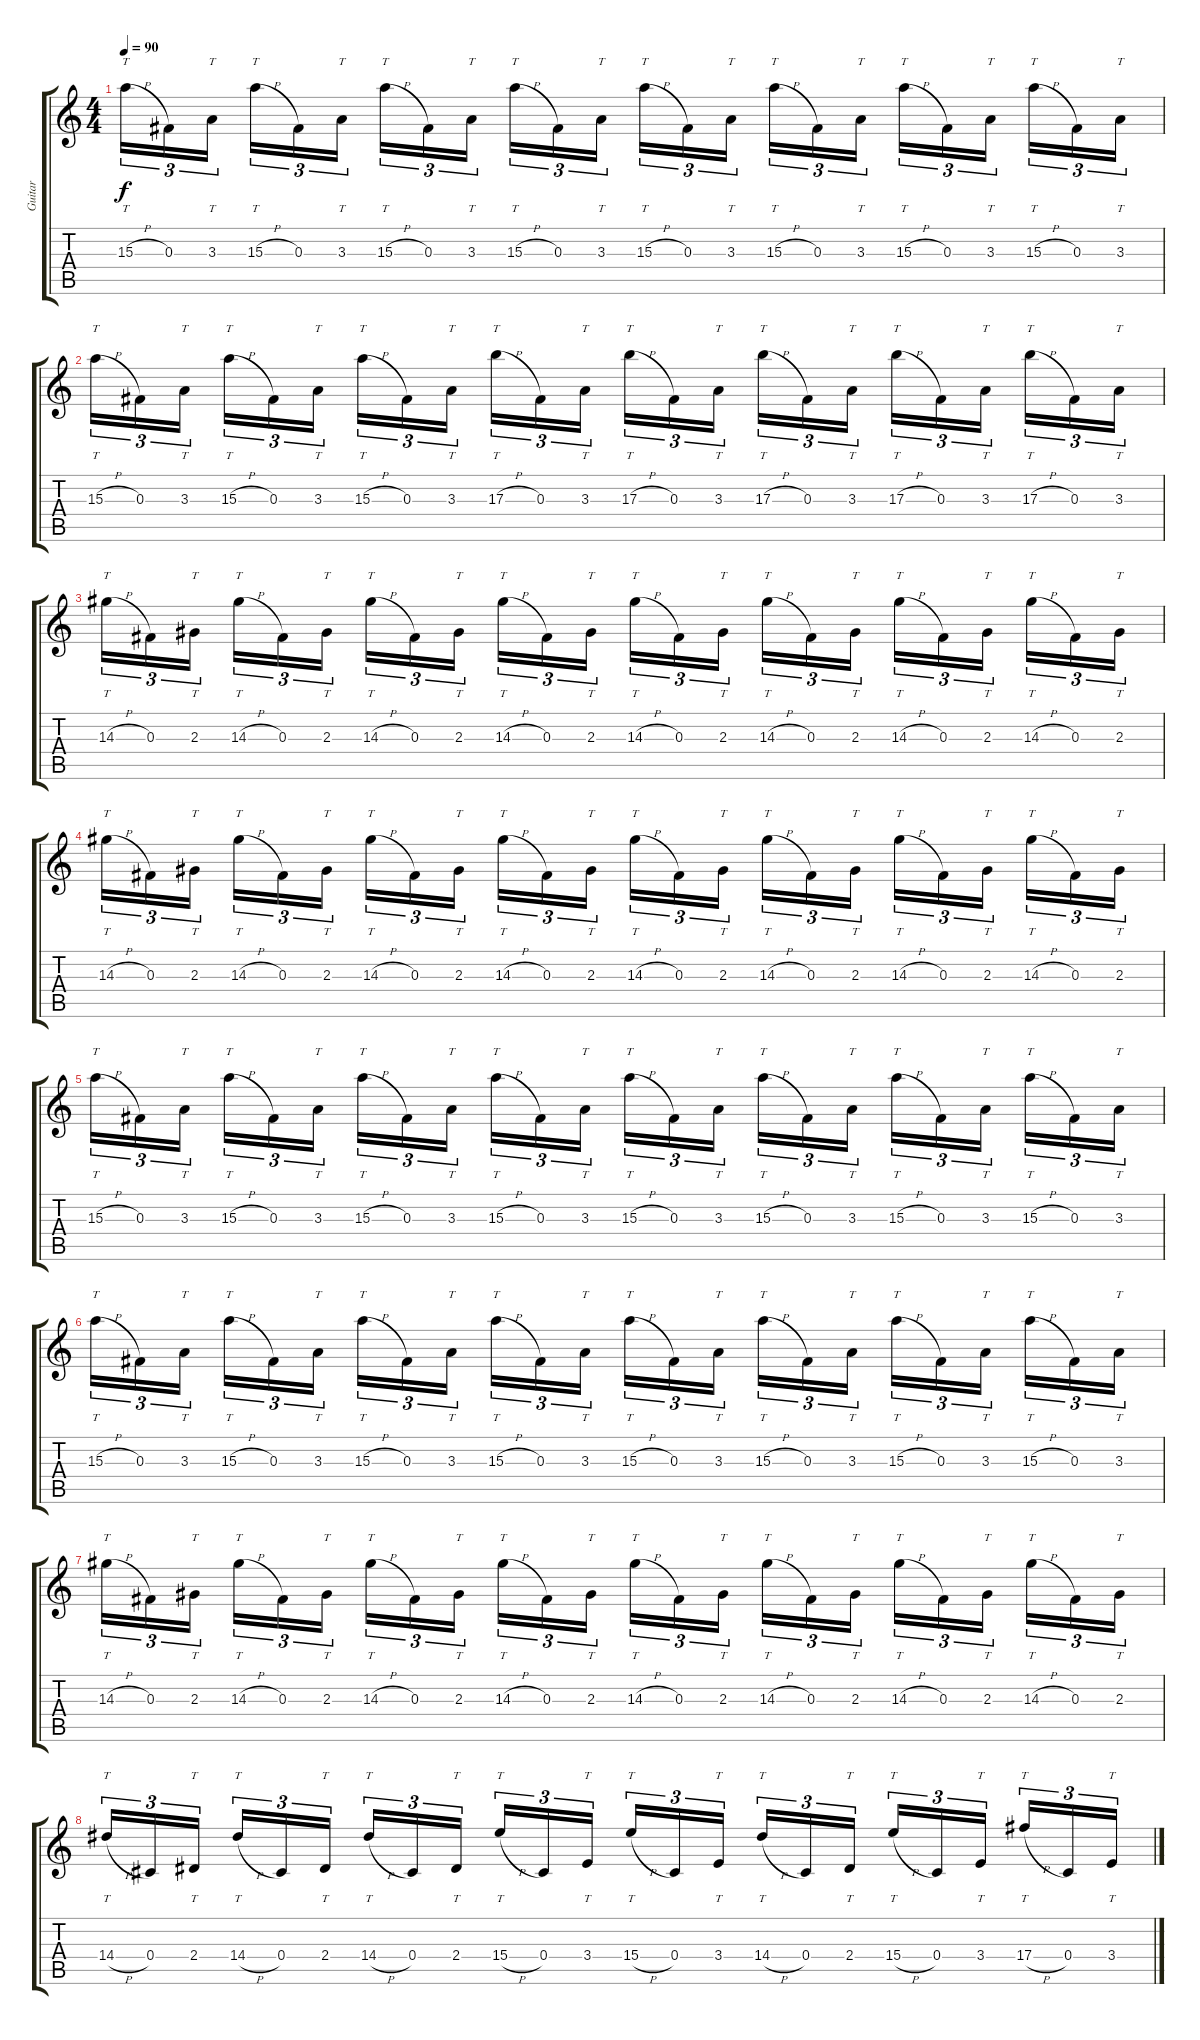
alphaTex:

\track ("Guitar" "Guitar") {instrument electricguitarclean}
\staff {score tabs}
\tuning (Eb4 Bb3 Gb3 Db3 Ab2 Eb2) {hide}
\ts (4 4)
\tempo 90
\clef g2
\ks c
15.3{h}.16{tt tu (3 2) dy f} 0.3.16{tu (3 2)} 3.3.16{tt tu (3 2) beam splitsecondary} 15.3{h}.16{tt tu (3 2)} 0.3.16{tu (3 2)} 3.3.16{tt tu (3 2)} 15.3{h}.16{tt tu (3 2)} 0.3.16{tu (3 2)} 3.3.16{tt tu (3 2) beam splitsecondary} 15.3{h}.16{tt tu (3 2)} 0.3.16{tu (3 2)} 3.3.16{tt tu (3 2)} 15.3{h}.16{tt tu (3 2)} 0.3.16{tu (3 2)} 3.3.16{tt tu (3 2) beam splitsecondary} 15.3{h}.16{tt tu (3 2)} 0.3.16{tu (3 2)} 3.3.16{tt tu (3 2)} 15.3{h}.16{tt tu (3 2)} 0.3.16{tu (3 2)} 3.3.16{tt tu (3 2) beam splitsecondary} 15.3{h}.16{tt tu (3 2)} 0.3.16{tu (3 2)} 3.3.16{tt tu (3 2)} |
15.3{h}.16{tt tu (3 2)} 0.3.16{tu (3 2)} 3.3.16{tt tu (3 2) beam splitsecondary} 15.3{h}.16{tt tu (3 2)} 0.3.16{tu (3 2)} 3.3.16{tt tu (3 2)} 15.3{h}.16{tt tu (3 2)} 0.3.16{tu (3 2)} 3.3.16{tt tu (3 2) beam splitsecondary} 17.3{h}.16{tt tu (3 2)} 0.3.16{tu (3 2)} 3.3.16{tt tu (3 2)} 17.3{h}.16{tt tu (3 2)} 0.3.16{tu (3 2)} 3.3.16{tt tu (3 2) beam splitsecondary} 17.3{h}.16{tt tu (3 2)} 0.3.16{tu (3 2)} 3.3.16{tt tu (3 2)} 17.3{h}.16{tt tu (3 2)} 0.3.16{tu (3 2)} 3.3.16{tt tu (3 2) beam splitsecondary} 17.3{h}.16{tt tu (3 2)} 0.3.16{tu (3 2)} 3.3.16{tt tu (3 2)} |
14.3{h}.16{tt tu (3 2)} 0.3.16{tu (3 2)} 2.3.16{tt tu (3 2) beam splitsecondary} 14.3{h}.16{tt tu (3 2)} 0.3.16{tu (3 2)} 2.3.16{tt tu (3 2)} 14.3{h}.16{tt tu (3 2)} 0.3.16{tu (3 2)} 2.3.16{tt tu (3 2) beam splitsecondary} 14.3{h}.16{tt tu (3 2)} 0.3.16{tu (3 2)} 2.3.16{tt tu (3 2)} 14.3{h}.16{tt tu (3 2)} 0.3.16{tu (3 2)} 2.3.16{tt tu (3 2) beam splitsecondary} 14.3{h}.16{tt tu (3 2)} 0.3.16{tu (3 2)} 2.3.16{tt tu (3 2)} 14.3{h}.16{tt tu (3 2)} 0.3.16{tu (3 2)} 2.3.16{tt tu (3 2) beam splitsecondary} 14.3{h}.16{tt tu (3 2)} 0.3.16{tu (3 2)} 2.3.16{tt tu (3 2)} |
14.3{h}.16{tt tu (3 2)} 0.3.16{tu (3 2)} 2.3.16{tt tu (3 2) beam splitsecondary} 14.3{h}.16{tt tu (3 2)} 0.3.16{tu (3 2)} 2.3.16{tt tu (3 2)} 14.3{h}.16{tt tu (3 2)} 0.3.16{tu (3 2)} 2.3.16{tt tu (3 2) beam splitsecondary} 14.3{h}.16{tt tu (3 2)} 0.3.16{tu (3 2)} 2.3.16{tt tu (3 2)} 14.3{h}.16{tt tu (3 2)} 0.3.16{tu (3 2)} 2.3.16{tt tu (3 2) beam splitsecondary} 14.3{h}.16{tt tu (3 2)} 0.3.16{tu (3 2)} 2.3.16{tt tu (3 2)} 14.3{h}.16{tt tu (3 2)} 0.3.16{tu (3 2)} 2.3.16{tt tu (3 2) beam splitsecondary} 14.3{h}.16{tt tu (3 2)} 0.3.16{tu (3 2)} 2.3.16{tt tu (3 2)} |
15.3{h}.16{tt tu (3 2)} 0.3.16{tu (3 2)} 3.3.16{tt tu (3 2) beam splitsecondary} 15.3{h}.16{tt tu (3 2)} 0.3.16{tu (3 2)} 3.3.16{tt tu (3 2)} 15.3{h}.16{tt tu (3 2)} 0.3.16{tu (3 2)} 3.3.16{tt tu (3 2) beam splitsecondary} 15.3{h}.16{tt tu (3 2)} 0.3.16{tu (3 2)} 3.3.16{tt tu (3 2)} 15.3{h}.16{tt tu (3 2)} 0.3.16{tu (3 2)} 3.3.16{tt tu (3 2) beam splitsecondary} 15.3{h}.16{tt tu (3 2)} 0.3.16{tu (3 2)} 3.3.16{tt tu (3 2)} 15.3{h}.16{tt tu (3 2)} 0.3.16{tu (3 2)} 3.3.16{tt tu (3 2) beam splitsecondary} 15.3{h}.16{tt tu (3 2)} 0.3.16{tu (3 2)} 3.3.16{tt tu (3 2)} |
15.3{h}.16{tt tu (3 2)} 0.3.16{tu (3 2)} 3.3.16{tt tu (3 2) beam splitsecondary} 15.3{h}.16{tt tu (3 2)} 0.3.16{tu (3 2)} 3.3.16{tt tu (3 2)} 15.3{h}.16{tt tu (3 2)} 0.3.16{tu (3 2)} 3.3.16{tt tu (3 2) beam splitsecondary} 15.3{h}.16{tt tu (3 2)} 0.3.16{tu (3 2)} 3.3.16{tt tu (3 2)} 15.3{h}.16{tt tu (3 2)} 0.3.16{tu (3 2)} 3.3.16{tt tu (3 2) beam splitsecondary} 15.3{h}.16{tt tu (3 2)} 0.3.16{tu (3 2)} 3.3.16{tt tu (3 2)} 15.3{h}.16{tt tu (3 2)} 0.3.16{tu (3 2)} 3.3.16{tt tu (3 2) beam splitsecondary} 15.3{h}.16{tt tu (3 2)} 0.3.16{tu (3 2)} 3.3.16{tt tu (3 2)} |
14.3{h}.16{tt tu (3 2)} 0.3.16{tu (3 2)} 2.3.16{tt tu (3 2) beam splitsecondary} 14.3{h}.16{tt tu (3 2)} 0.3.16{tu (3 2)} 2.3.16{tt tu (3 2)} 14.3{h}.16{tt tu (3 2)} 0.3.16{tu (3 2)} 2.3.16{tt tu (3 2) beam splitsecondary} 14.3{h}.16{tt tu (3 2)} 0.3.16{tu (3 2)} 2.3.16{tt tu (3 2)} 14.3{h}.16{tt tu (3 2)} 0.3.16{tu (3 2)} 2.3.16{tt tu (3 2) beam splitsecondary} 14.3{h}.16{tt tu (3 2)} 0.3.16{tu (3 2)} 2.3.16{tt tu (3 2)} 14.3{h}.16{tt tu (3 2)} 0.3.16{tu (3 2)} 2.3.16{tt tu (3 2) beam splitsecondary} 14.3{h}.16{tt tu (3 2)} 0.3.16{tu (3 2)} 2.3.16{tt tu (3 2)} |
14.4{h}.16{tt tu (3 2)} 0.4.16{tu (3 2)} 2.4.16{tt tu (3 2) beam splitsecondary} 14.4{h}.16{tt tu (3 2)} 0.4.16{tu (3 2)} 2.4.16{tt tu (3 2)} 14.4{h}.16{tt tu (3 2)} 0.4.16{tu (3 2)} 2.4.16{tt tu (3 2) beam splitsecondary} 15.4{h}.16{tt tu (3 2)} 0.4.16{tu (3 2)} 3.4.16{tt tu (3 2)} 15.4{h}.16{tt tu (3 2)} 0.4.16{tu (3 2)} 3.4.16{tt tu (3 2) beam splitsecondary} 14.4{h}.16{tt tu (3 2)} 0.4.16{tu (3 2)} 2.4.16{tt tu (3 2)} 15.4{h}.16{tt tu (3 2)} 0.4.16{tu (3 2)} 3.4.16{tt tu (3 2) beam splitsecondary} 17.4{h}.16{tt tu (3 2)} 0.4.16{tu (3 2)} 3.4.16{tt tu (3 2)}
